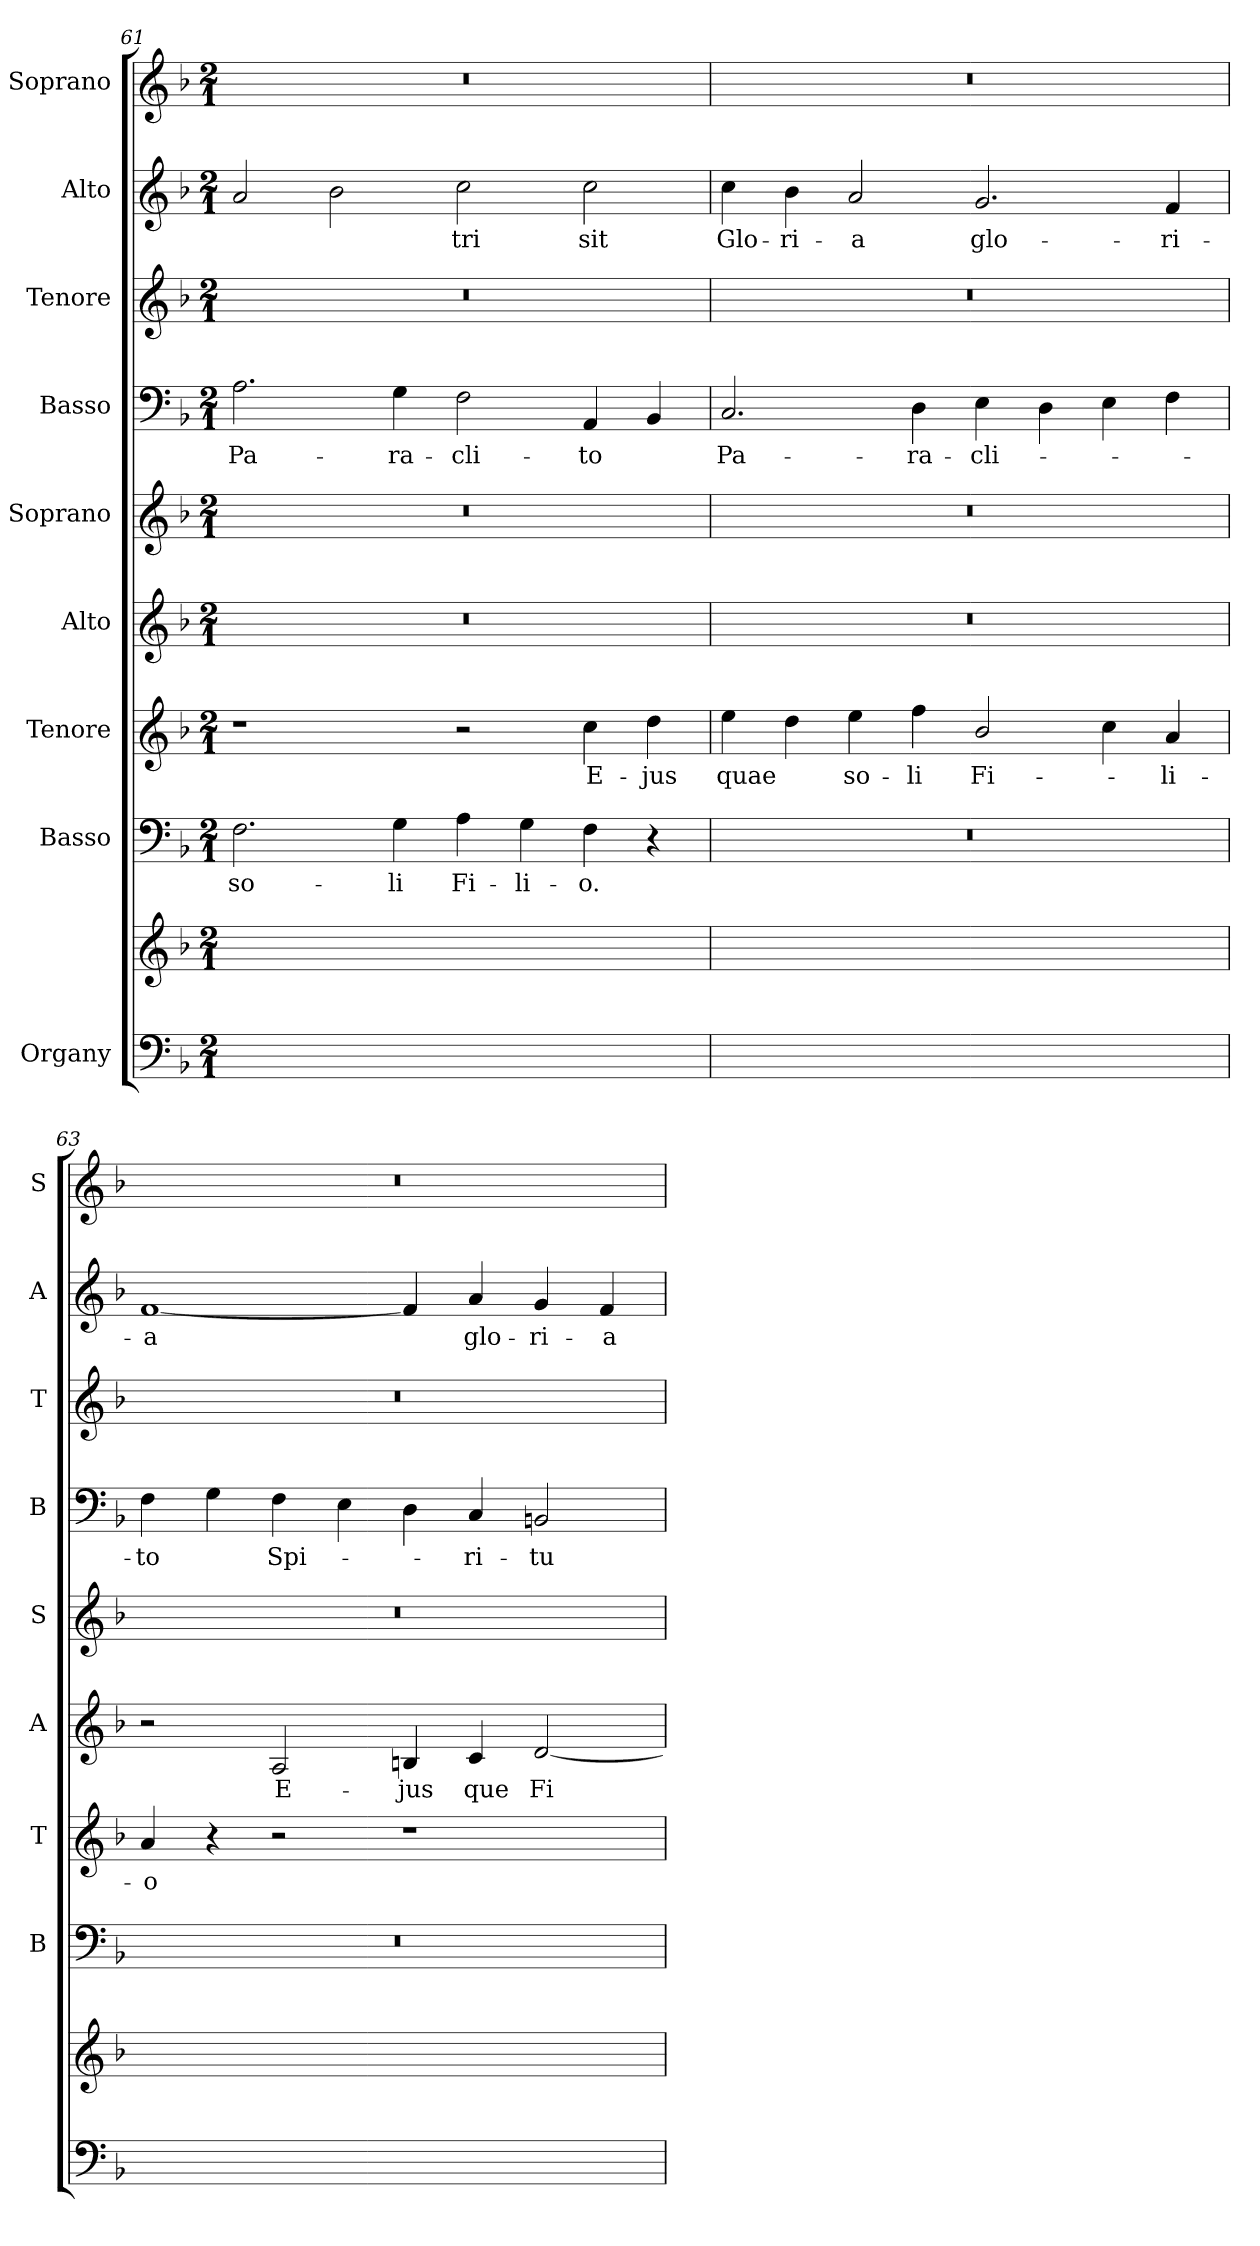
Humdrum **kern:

**kern	**kern	**kern	**text	**kern	**text	**kern	**text	**kern	**kern	**text	**kern	**kern	**text	**kern
*part9	*part9	*part8	*part8	*part7	*part7	*part6	*part6	*part5	*part4	*part4	*part3	*part2	*part2	*part1
*staff10	*staff9	*staff8	*staff8	*staff7	*staff7	*staff6	*staff6	*staff5	*staff4	*staff4	*staff3	*staff2	*staff2	*staff1
*I"Organy	*	*I"Basso	*	*I"Tenore	*	*I"Alto	*	*I"Soprano	*I"Basso	*	*I"Tenore	*I"Alto	*	*I"Soprano
*	*	*I'B	*	*I'T	*	*I'A	*	*I'S	*I'B	*	*I'T	*I'A	*	*I'S
*clefF4	*clefG2	*clefF4	*	*clefG2	*	*clefG2	*	*clefG2	*clefF4	*	*clefG2	*clefG2	*	*clefG2
*	*	*	*	*ITrd7c12	*	*	*	*	*	*	*ITrd7c12	*	*	*
*k[b-]	*k[b-]	*k[b-]	*	*k[b-]	*	*k[b-]	*	*k[b-]	*k[b-]	*	*k[b-]	*k[b-]	*	*k[b-]
*M2/1	*M2/1	*M2/1	*	*M2/1	*	*M2/1	*	*M2/1	*M2/1	*	*M2/1	*M2/1	*	*M2/1
=61	=61	=61	=61	=61	=61	=61	=61	=61	=61	=61	=61	=61	=61	=61
0ryy	0ryy	2.F\	so-	1r	.	0r	.	0r	2.A\	Pa-	0r	2a/	.	0r
.	.	.	.	.	.	.	.	.	.	.	.	2b-\	.	.
.	.	4G\	-li	.	.	.	.	.	4G\	-ra-	.	.	.	.
.	.	4A\	Fi-	2r	.	.	.	.	2F\	-cli-	.	2cc\	-tri	.
.	.	4G\	-li-	.	.	.	.	.	.	.	.	.	.	.
.	.	4F\	-o.	4c\	E-	.	.	.	4AA/	-to	.	2cc\	sit	.
.	.	4r	.	4d\	-jus	.	.	.	4BB-/	.	.	.	.	.
=62	=62	=62	=62	=62	=62	=62	=62	=62	=62	=62	=62	=62	=62	=62
0ryy	0ryy	0r	.	4e\	quae	0r	.	0r	2.C/	Pa-	0r	4cc\	Glo-	0r
.	.	.	.	4d\	.	.	.	.	.	.	.	4b-\	-ri-	.
.	.	.	.	4e\	so-	.	.	.	.	.	.	2a/	-a	.
.	.	.	.	4f\	-li	.	.	.	4D\	-ra-	.	.	.	.
.	.	.	.	2B-/	Fi-	.	.	.	4E\	-cli-	.	2.g/	glo-	.
.	.	.	.	.	.	.	.	.	4D\	.	.	.	.	.
.	.	.	.	4c\	.	.	.	.	4E\	.	.	.	.	.
.	.	.	.	4A/	-li-	.	.	.	4F\	.	.	4f/	-ri-	.
=63	=63	=63	=63	=63	=63	=63	=63	=63	=63	=63	=63	=63	=63	=63
0ryy	0ryy	0r	.	4A/	-o	2r	.	0r	4F\	-to	0r	[1f/	-a	0r
.	.	.	.	4r	.	.	.	.	4G\	.	.	.	.	.
.	.	.	.	2r	.	2A/	E-	.	4F\	Spi-	.	.	.	.
.	.	.	.	.	.	.	.	.	4E\	.	.	.	.	.
.	.	.	.	1r	.	4Bn/	-jus	.	4D\	.	.	4f/]	.	.
.	.	.	.	.	.	4c/	que	.	4C/	-ri-	.	4a/	glo-	.
.	.	.	.	.	.	[2d/	Fi-	.	2BBn/	-tu	.	4g/	-ri-	.
.	.	.	.	.	.	.	.	.	.	.	.	4f/	-a	.
=	=	=	=	=	=	=	=	=	=	=	=	=	=	=
*-	*-	*-	*-	*-	*-	*-	*-	*-	*-	*-	*-	*-	*-	*-
